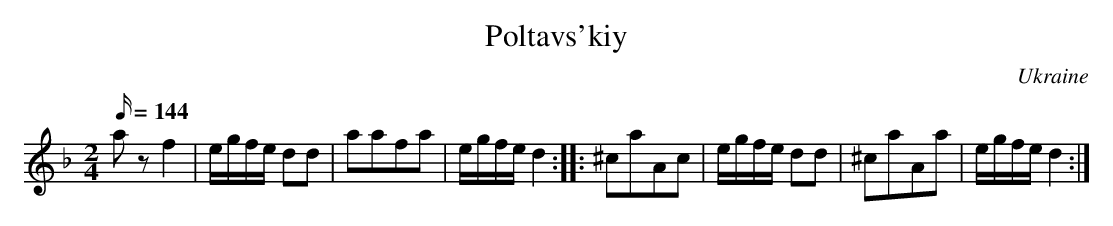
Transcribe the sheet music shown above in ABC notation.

X:1
T:Poltavs'kiy
L:1/16
M:2/4
O:Ukraine
Q:144
K:D min
a2 z2 f4 | egfe d2d2 | a2a2f2a2 | egfe d4 :: \
^c2a2A2c2 | egfe d2d2 | ^c2a2A2a2 | egfe d4 :|
